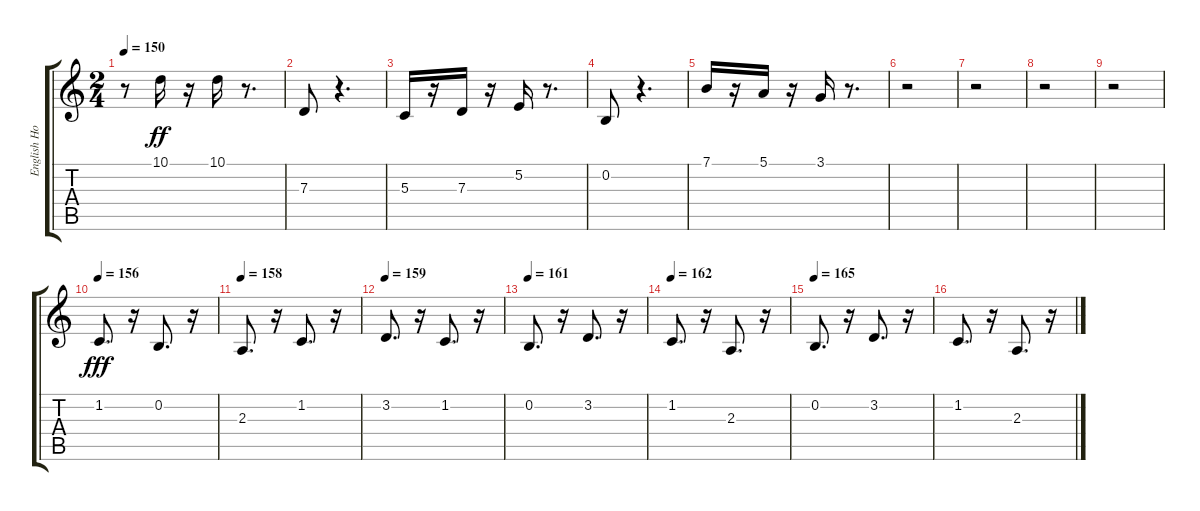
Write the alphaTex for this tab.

\track ("English Horn" "English Ho") {instrument englishhorn}
\staff {score tabs}
\tuning (E4 B3 G3 D3 A2 E2) {hide}
\ts (2 4)
\tempo 150
\clef g2
\ks c
r.8{dy ff} 10.1.16 r.16 10.1.16 r.8{d} |
7.3.8 r.4{d} |
5.3.16 r.16 7.3.16 r.16 5.2.16 r.8{d} |
0.2.8 r.4{d} |
7.1.16 r.16 5.1.16 r.16 3.1.16 r.8{d} |
r.2 |
r.2 |
r.2 |
r.2 |
\tempo 156
1.2.8{d dy fff} r.16 0.2.8{d} r.16 |
\tempo 158
2.3.8{d} r.16 1.2.8{d} r.16 |
\tempo 159
3.2.8{d} r.16 1.2.8{d} r.16 |
\tempo 161
0.2.8{d} r.16 3.2.8{d} r.16 |
\tempo 162
1.2.8{d} r.16 2.3.8{d} r.16 |
\tempo 165
0.2.8{d} r.16 3.2.8{d} r.16 |
1.2.8{d} r.16 2.3.8{d} r.16
